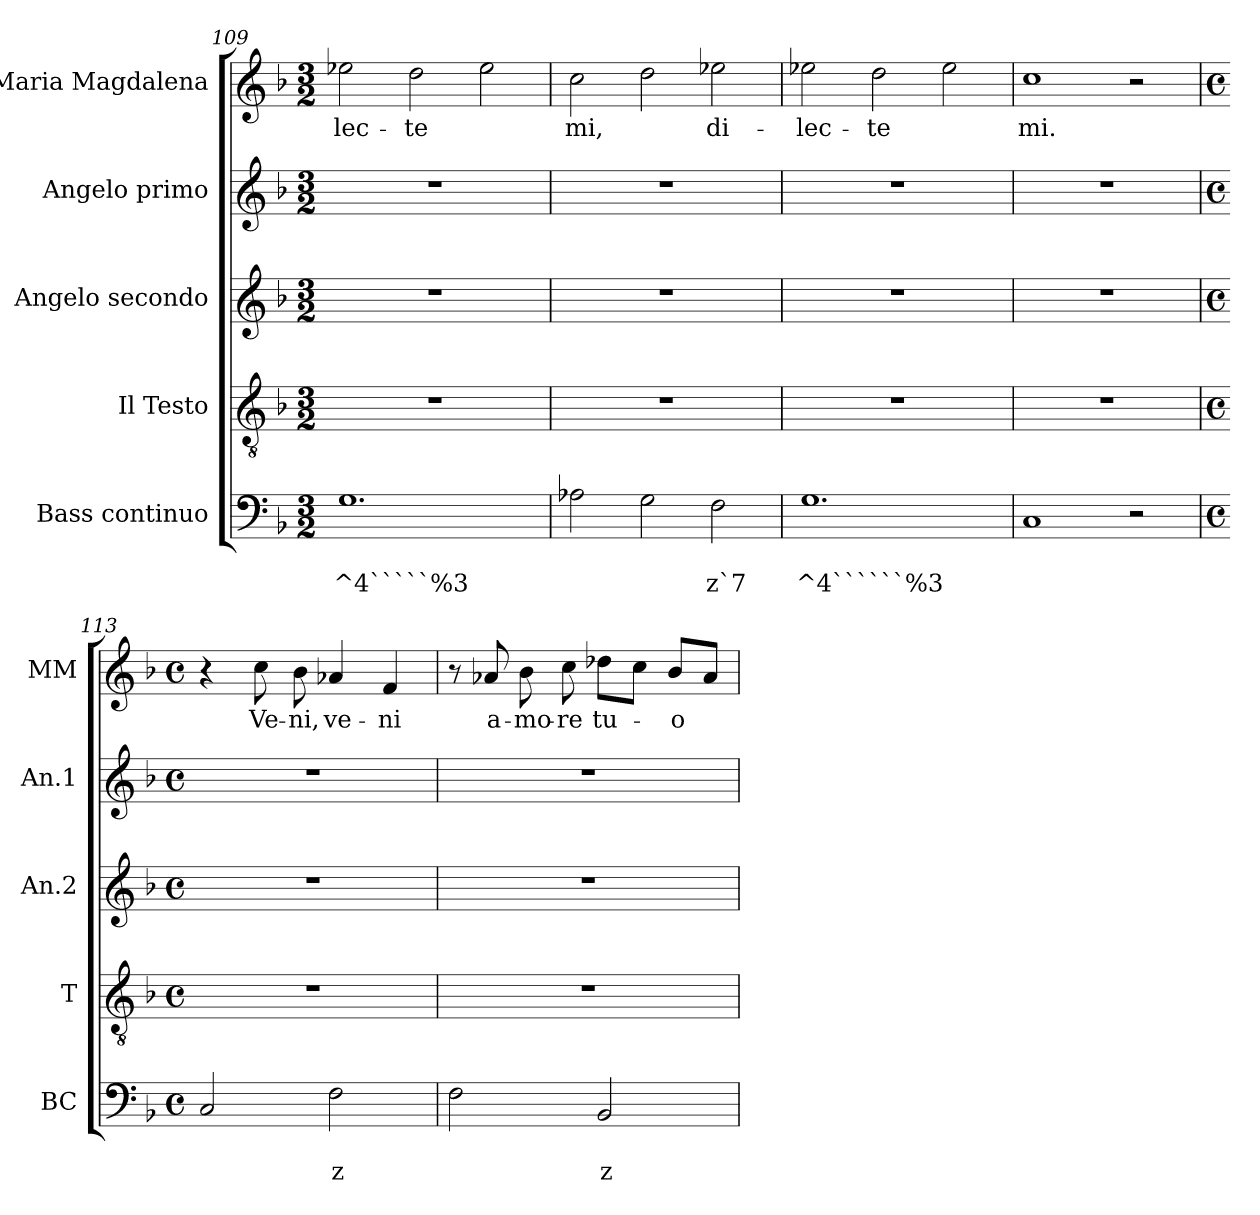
**kern	**text	**text	**kern	**kern	**kern	**kern	**text
*part5	*part5	*part5	*part4	*part3	*part2	*part1	*part1
*staff5	*staff5	*staff5	*staff4	*staff3	*staff2	*staff1	*staff1
*I"Bass continuo	*	*	*I"Il Testo	*I"Angelo  secondo	*I"Angelo  primo	*I"Maria  Magdalena	*
*I'BC	*	*	*I'T	*I'An.2	*I'An.1	*I'MM	*
*clefF4	*	*	*clefGv2	*clefG2	*clefG2	*clefG2	*
*k[b-]	*	*	*k[b-]	*k[b-]	*k[b-]	*k[b-]	*
*F:	*	*	*F:	*F:	*F:	*F:	*
*M3/2	*	*	*M3/2	*M3/2	*M3/2	*M3/2	*
=109	=109	=109	=109	=109	=109	=109	=109
!	!	!LO:LY:b	!	!	!	!	!
!	!	!	!	!	!	!	!LO:LY:b
1.G	.	^4`````%3	1.r	1.r	1.r	2ee-X\	-lec-
!	!	!	!	!	!	!	!LO:LY:b
.	.	.	.	.	.	2dd\	-te
.	.	.	.	.	.	2ee-\	.
=110	=110	=110	=110	=110	=110	=110	=110
!	!	!	!	!	!	!	!LO:LY:b
2A-X\	.	.	1.r	1.r	1.r	2cc\	mi,
2G\	.	.	.	.	.	2dd\	.
!	!	!LO:LY:b	!	!	!	!	!
!	!	!	!	!	!	!	!LO:LY:b
2F\	.	z`7	.	.	.	2ee-X\	di-
=111	=111	=111	=111	=111	=111	=111	=111
!	!	!LO:LY:b	!	!	!	!	!
!	!	!	!	!	!	!	!LO:LY:b
1.G	.	^4``````%3	1.r	1.r	1.r	2ee-X\	-lec-
!	!	!	!	!	!	!	!LO:LY:b
.	.	.	.	.	.	2dd\	-te
.	.	.	.	.	.	2ee-\	.
=112	=112	=112	=112	=112	=112	=112	=112
!	!	!	!	!	!	!	!LO:LY:b
1C	.	.	1.r	1.r	1.r	1cc	mi.
2r	.	.	.	.	.	2r	.
!!LO:PB:g=z
=113	=113	=113	=113	=113	=113	=113	=113
*M4/4	*	*	*M4/4	*M4/4	*M4/4	*M4/4	*
*met(c)	*	*	*met(c)	*met(c)	*met(c)	*met(c)	*
2C/	.	.	1r	1r	1r	4r	.
!	!	!	!	!	!	!	!LO:LY:b
.	.	.	.	.	.	8cc\	Ve-
!	!	!	!	!	!	!	!LO:LY:b
.	.	.	.	.	.	8b-\	-ni,
!	!	!LO:LY:b	!	!	!	!	!
!	!	!	!	!	!	!	!LO:LY:b
2F\	.	z	.	.	.	4a-X/	ve-
!	!	!	!	!	!	!	!LO:LY:b
.	.	.	.	.	.	4f/	-ni
=114	=114	=114	=114	=114	=114	=114	=114
2F\	.	.	1r	1r	1r	8r	.
!	!	!	!	!	!	!	!LO:LY:b
.	.	.	.	.	.	8a-X/	a-
!	!	!	!	!	!	!	!LO:LY:b
.	.	.	.	.	.	8b-\	-mo-
!	!	!	!	!	!	!	!LO:LY:b
.	.	.	.	.	.	8cc\	-re
!	!	!LO:LY:b	!	!	!	!	!
!	!	!	!	!	!	!	!LO:LY:b
2BB-/	.	z	.	.	.	8dd-X\L	tu-
.	.	.	.	.	.	8cc\J	.
!	!	!	!	!	!	!	!LO:LY:b
.	.	.	.	.	.	8b-/L	-o
.	.	.	.	.	.	8a-/J	.
=	=	=	=	=	=	=	=
*-	*-	*-	*-	*-	*-	*-	*-
